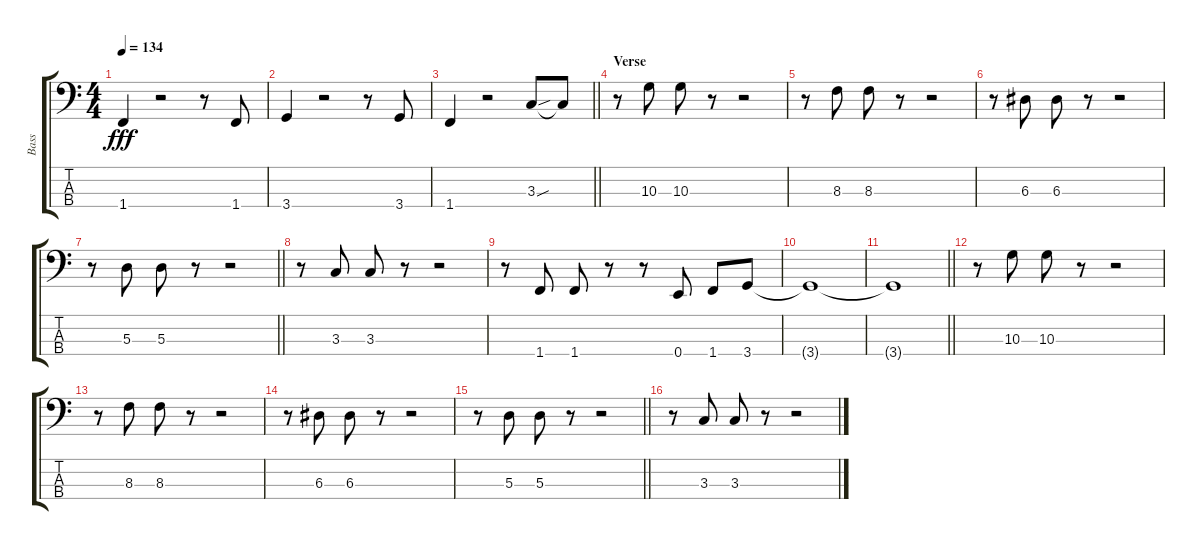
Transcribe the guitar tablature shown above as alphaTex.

\track ("Bass" "Bass") {instrument electricbasspick}
\staff {score tabs}
\tuning (G2 D2 A1 E1) {hide}
\ts (4 4)
\tempo 134
\clef f4
\ks c
1.4.4{dy fff} r.2 r.8 1.4.8 |
3.4.4 r.2 r.8 3.4.8 |
\barLineRight lightlight
1.4.4 r.2 3.3{sou}.8 3.3{t}.8 |
\section ("" "Verse")
r.8 10.3.8 10.3.8 r.8 r.2 |
r.8 8.3.8 8.3.8 r.8 r.2 |
r.8 6.3.8 6.3.8 r.8 r.2 |
\barLineRight lightlight
r.8 5.3.8 5.3.8 r.8 r.2 |
r.8 3.3.8 3.3.8 r.8 r.2 |
r.8 1.4.8 1.4.8 r.8 r.8 0.4.8 1.4.8 3.4.8 |
3.4{t}.1 |
\barLineRight lightlight
3.4{t}.1 |
r.8 10.3.8 10.3.8 r.8 r.2 |
r.8 8.3.8 8.3.8 r.8 r.2 |
r.8 6.3.8 6.3.8 r.8 r.2 |
\barLineRight lightlight
r.8 5.3.8 5.3.8 r.8 r.2 |
r.8 3.3.8 3.3.8 r.8 r.2
